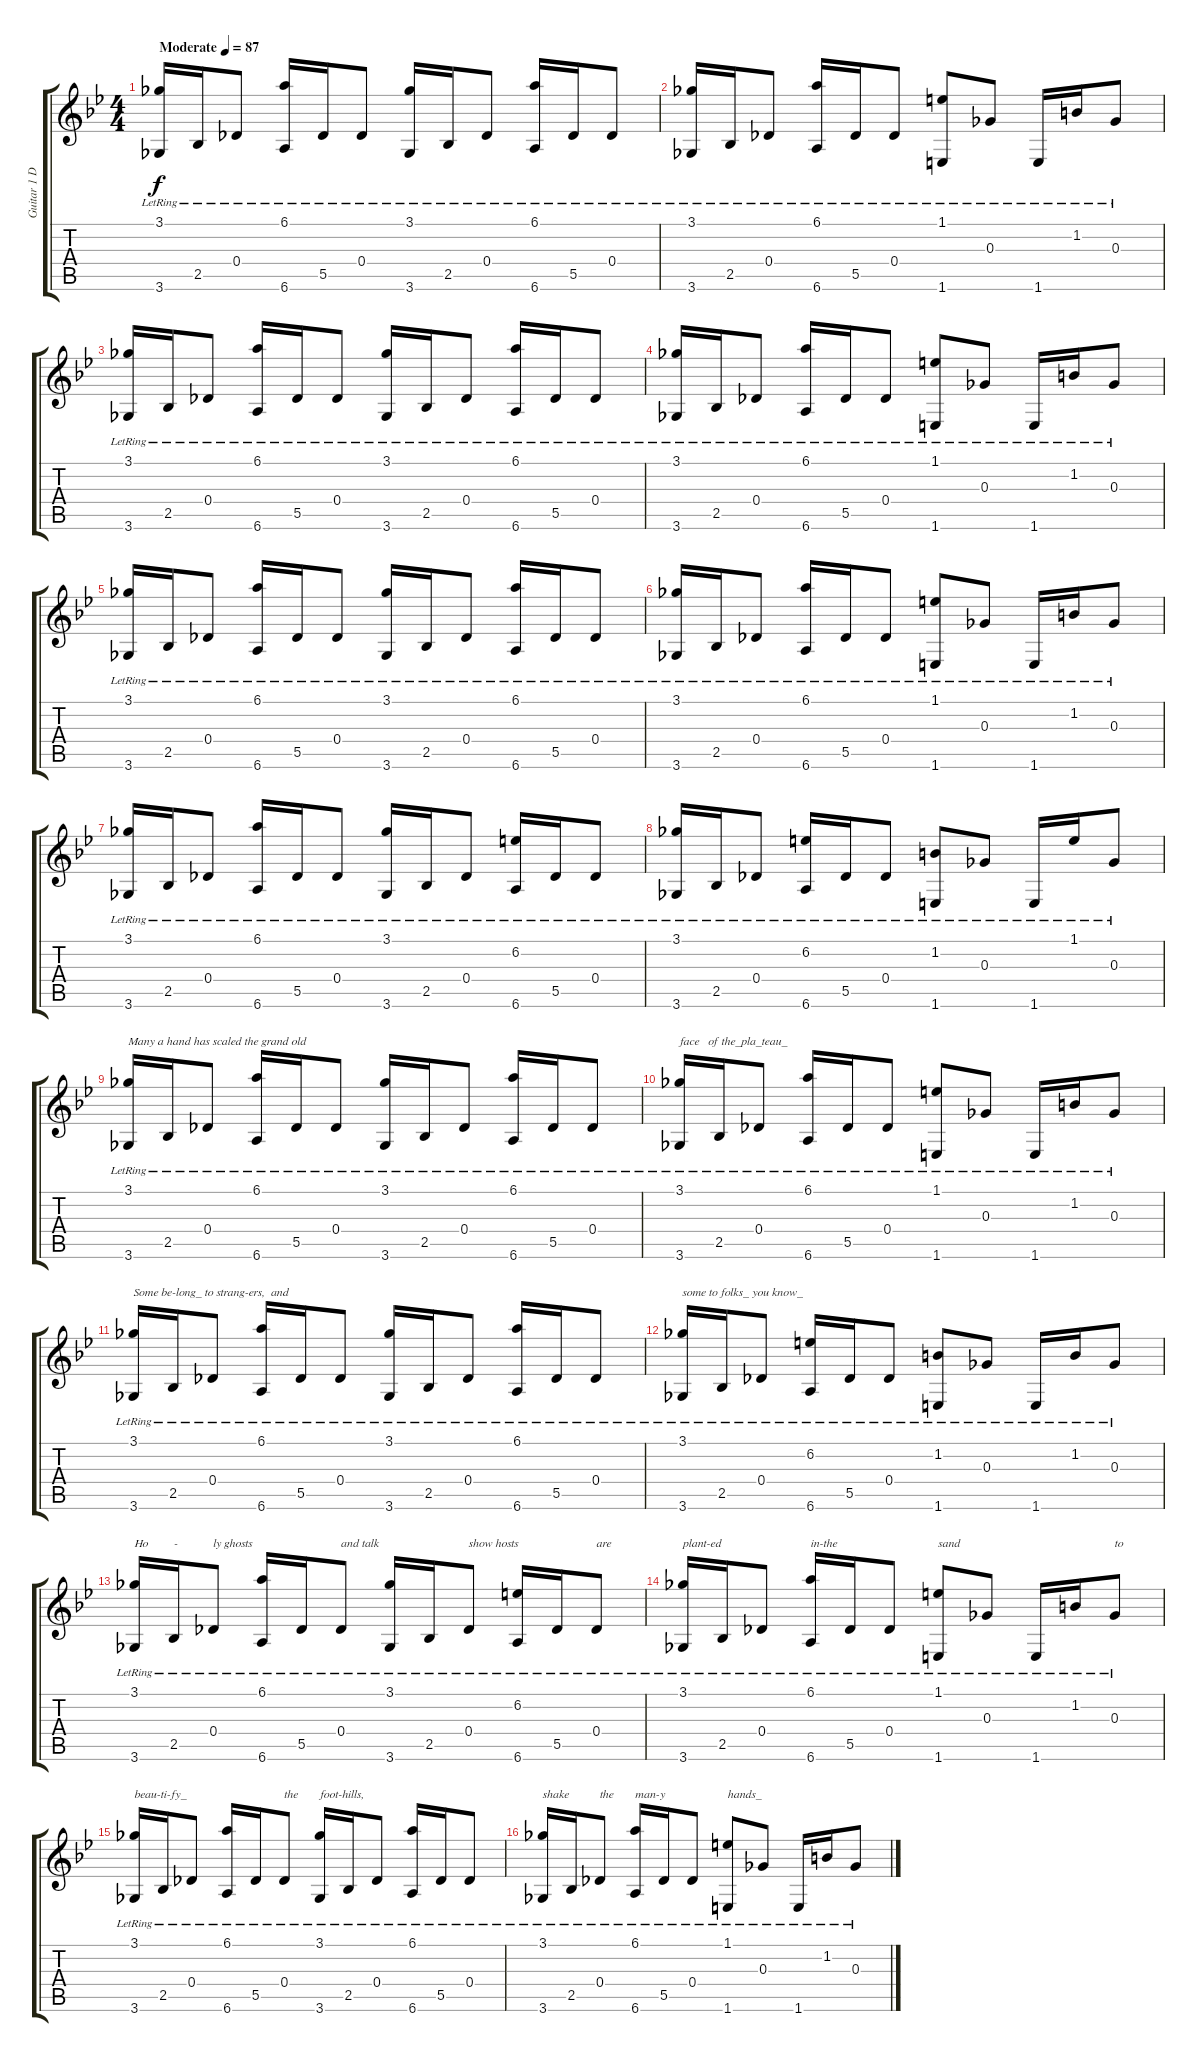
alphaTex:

\track ("Guitar 1 Double" "Guitar 1 D") {instrument acousticguitarsteel}
\staff {score tabs}
\tuning (Eb4 Bb3 Gb3 Db3 Ab2 Eb2) {hide}
\ts (4 4)
\tempo (87 "Moderate")
\clef g2
\ks bb
(3.1{lr} 3.6{lr}).16{dy f instrument acousticguitarsteel} 2.5{lr}.16 0.4{lr}.8 (6.1{lr} 6.6{lr}).16 5.5{lr}.16 0.4{lr}.8 (3.1{lr} 3.6{lr}).16 2.5{lr}.16 0.4{lr}.8 (6.1{lr} 6.6{lr}).16 5.5{lr}.16 0.4{lr}.8 |
(3.1{lr} 3.6{lr}).16 2.5{lr}.16 0.4{lr}.8 (6.1{lr} 6.6{lr}).16 5.5{lr}.16 0.4{lr}.8 (1.1{lr} 1.6{lr}).8 0.3{lr}.8 1.6{lr}.16 1.2{lr}.16 0.3{lr}.8 |
(3.1{lr} 3.6{lr}).16 2.5{lr}.16 0.4{lr}.8 (6.1{lr} 6.6{lr}).16 5.5{lr}.16 0.4{lr}.8 (3.1{lr} 3.6{lr}).16 2.5{lr}.16 0.4{lr}.8 (6.1{lr} 6.6{lr}).16 5.5{lr}.16 0.4{lr}.8 |
(3.1{lr} 3.6{lr}).16 2.5{lr}.16 0.4{lr}.8 (6.1{lr} 6.6{lr}).16 5.5{lr}.16 0.4{lr}.8 (1.1{lr} 1.6{lr}).8 0.3{lr}.8 1.6{lr}.16 1.2{lr}.16 0.3{lr}.8 |
(3.1{lr} 3.6{lr}).16 2.5{lr}.16 0.4{lr}.8 (6.1{lr} 6.6{lr}).16 5.5{lr}.16 0.4{lr}.8 (3.1{lr} 3.6{lr}).16 2.5{lr}.16 0.4{lr}.8 (6.1{lr} 6.6{lr}).16 5.5{lr}.16 0.4{lr}.8 |
(3.1{lr} 3.6{lr}).16 2.5{lr}.16 0.4{lr}.8 (6.1{lr} 6.6{lr}).16 5.5{lr}.16 0.4{lr}.8 (1.1{lr} 1.6{lr}).8 0.3{lr}.8 1.6{lr}.16 1.2{lr}.16 0.3{lr}.8 |
(3.1{lr} 3.6{lr}).16 2.5{lr}.16 0.4{lr}.8 (6.1{lr} 6.6{lr}).16 5.5{lr}.16 0.4{lr}.8 (3.1{lr} 3.6{lr}).16 2.5{lr}.16 0.4{lr}.8 (6.2{lr} 6.6{lr}).16 5.5{lr}.16 0.4{lr}.8 |
(3.1{lr} 3.6{lr}).16 2.5{lr}.16 0.4{lr}.8 (6.2{lr} 6.6{lr}).16 5.5{lr}.16 0.4{lr}.8 (1.2{lr} 1.6{lr}).8 0.3{lr}.8 1.6{lr}.16 1.1{lr}.16 0.3{lr}.8 |
(3.1{lr} 3.6{lr}).16{txt "Many a hand has scaled the grand old"} 2.5{lr}.16 0.4{lr}.8 (6.1{lr} 6.6{lr}).16 5.5{lr}.16 0.4{lr}.8 (3.1{lr} 3.6{lr}).16 2.5{lr}.16 0.4{lr}.8 (6.1{lr} 6.6{lr}).16 5.5{lr}.16 0.4{lr}.8 |
(3.1{lr} 3.6{lr}).16{txt "face   of the_pla_teau_"} 2.5{lr}.16 0.4{lr}.8 (6.1{lr} 6.6{lr}).16 5.5{lr}.16 0.4{lr}.8 (1.1{lr} 1.6{lr}).8 0.3{lr}.8 1.6{lr}.16 1.2{lr}.16 0.3{lr}.8 |
(3.1{lr} 3.6{lr}).16{txt "Some be-long_ to strang-ers,  and"} 2.5{lr}.16 0.4{lr}.8 (6.1{lr} 6.6{lr}).16 5.5{lr}.16 0.4{lr}.8 (3.1{lr} 3.6{lr}).16 2.5{lr}.16 0.4{lr}.8 (6.1{lr} 6.6{lr}).16 5.5{lr}.16 0.4{lr}.8 |
(3.1{lr} 3.6{lr}).16{txt "some to folks_ you know_"} 2.5{lr}.16 0.4{lr}.8 (6.2{lr} 6.6{lr}).16 5.5{lr}.16 0.4{lr}.8 (1.2{lr} 1.6{lr}).8 0.3{lr}.8 1.6{lr}.16 1.2{lr}.16 0.3{lr}.8 |
(3.1{lr} 3.6{lr}).16{txt "Ho"} 2.5{lr}.16{txt "-"} 0.4{lr}.8{txt "ly ghosts"} (6.1{lr} 6.6{lr}).16 5.5{lr}.16 0.4{lr}.8{txt "and talk"} (3.1{lr} 3.6{lr}).16 2.5{lr}.16 0.4{lr}.8{txt "show hosts"} (6.2{lr} 6.6{lr}).16 5.5{lr}.16 0.4{lr}.8{txt "are"} |
(3.1{lr} 3.6{lr}).16{txt "plant-ed"} 2.5{lr}.16 0.4{lr}.8 (6.1{lr} 6.6{lr}).16{txt "in-the"} 5.5{lr}.16 0.4{lr}.8 (1.1{lr} 1.6{lr}).8{txt "sand"} 0.3{lr}.8 1.6{lr}.16 1.2{lr}.16 0.3{lr}.8{txt "to"} |
(3.1{lr} 3.6{lr}).16{txt "beau-ti-fy_"} 2.5{lr}.16 0.4{lr}.8 (6.1{lr} 6.6{lr}).16 5.5{lr}.16 0.4{lr}.8{txt "the"} (3.1{lr} 3.6{lr}).16{txt "foot-hills,"} 2.5{lr}.16 0.4{lr}.8 (6.1{lr} 6.6{lr}).16 5.5{lr}.16 0.4{lr}.8 |
(3.1{lr} 3.6{lr}).16{txt "shake"} 2.5{lr}.16 0.4{lr}.8{txt "the"} (6.1{lr} 6.6{lr}).16{txt "man-y"} 5.5{lr}.16 0.4{lr}.8 (1.1{lr} 1.6{lr}).8{txt "hands_"} 0.3{lr}.8 1.6{lr}.16 1.2{lr}.16 0.3{lr}.8
